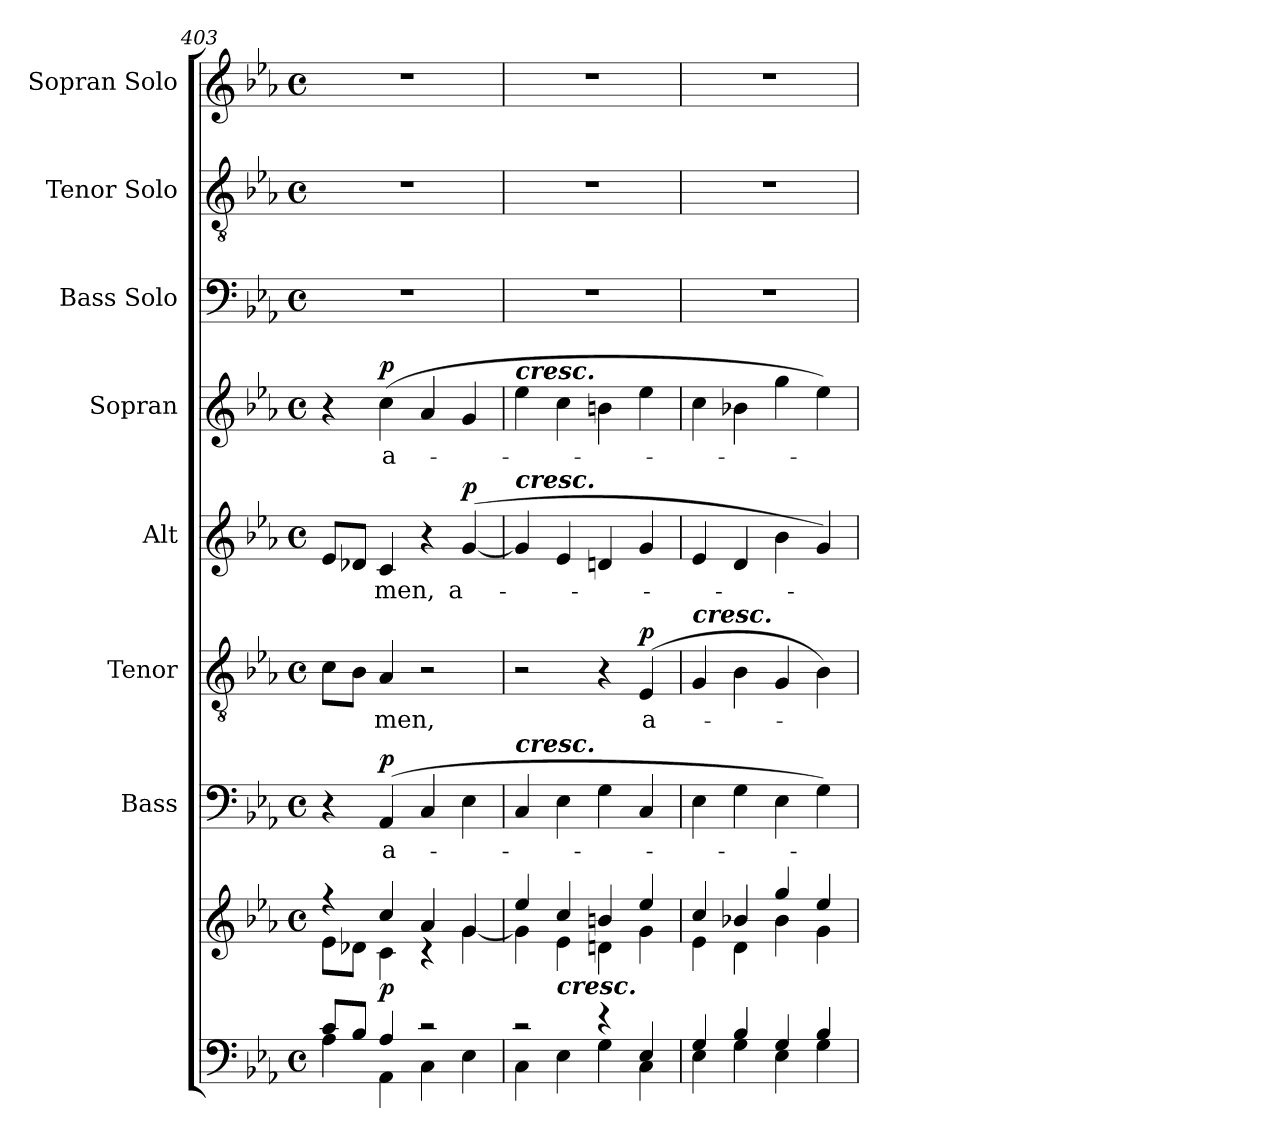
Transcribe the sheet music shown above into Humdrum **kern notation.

**kern	**kern	**dynam	**kern	**text	**dynam	**kern	**text	**dynam	**kern	**text	**dynam	**kern	**text	**dynam	**kern	**kern	**kern
*part8	*part8	*part8	*part7	*part7	*part7	*part6	*part6	*part6	*part5	*part5	*part5	*part4	*part4	*part4	*part3	*part2	*part1
*staff9	*staff8	*staff8/9	*staff7	*staff7	*staff7	*staff6	*staff6	*staff6	*staff5	*staff5	*staff5	*staff4	*staff4	*staff4	*staff3	*staff2	*staff1
*	*	*	*I"Bass	*	*	*I"Tenor	*	*	*I"Alt	*	*	*I"Sopran	*	*	*I"Bass Solo	*I"Tenor Solo	*I"Sopran Solo
*	*	*	*I'B.	*	*	*I'T.	*	*	*I'A.	*	*	*I'S.	*	*	*I'B. Solo	*I'T. Solo	*I'S. Solo
*clefF4	*clefG2	*	*clefF4	*	*	*clefGv2	*	*	*clefG2	*	*	*clefG2	*	*	*clefF4	*clefGv2	*clefG2
*k[b-e-a-]	*k[b-e-a-]	*	*k[b-e-a-]	*	*	*k[b-e-a-]	*	*	*k[b-e-a-]	*	*	*k[b-e-a-]	*	*	*k[b-e-a-]	*k[b-e-a-]	*k[b-e-a-]
*E-:	*E-:	*	*E-:	*	*	*E-:	*	*	*E-:	*	*	*E-:	*	*	*E-:	*E-:	*E-:
*M4/4	*M4/4	*	*M4/4	*	*	*M4/4	*	*	*M4/4	*	*	*M4/4	*	*	*M4/4	*M4/4	*M4/4
*met(c)	*met(c)	*	*met(c)	*	*	*met(c)	*	*	*met(c)	*	*	*met(c)	*	*	*met(c)	*met(c)	*met(c)
=403	=403	=403	=403	=403	=403	=403	=403	=403	=403	=403	=403	=403	=403	=403	=403	=403	=403
*^	*^	*	*	*	*	*	*	*	*	*	*	*	*	*	*	*	*
8c/L	4A-\	4ree	8e-\L	.	4r	.	.	8c\L	.	.	8e-/L	.	.	4r	.	.	1r	1r	1r
8B-/J	.	.	8d-X\J	.	.	.	.	8B-\J	.	.	8d-X/J	.	.	.	.	.	.	.	.
!	!	!	!	!LO:DY:b	!	!LO:LY:b	!LO:DY:a	!	!LO:LY:b	!	!	!LO:LY:b	!	!	!LO:LY:b	!LO:DY:a	!	!	!
4A-/	4AA-\	4cc/	4c\	p	(4AA-/	a-	p	4A-/	-men,	.	4c/	-men,	.	(>4cc\	a-	p	.	.	.
2rc	4C\	4a-/	4rc	.	4C/	.	.	2r	.	.	4r	.	.	4a-/	.	.	.	.	.
!	!	!	!	!	!	!	!	!	!	!	!	!LO:LY:b	!LO:DY:a	!	!	!	!	!	!
.	4E-\	4g/	[<4g\	.	4E-\	.	.	.	.	.	([4g/	a-	p	4g/	.	.	.	.	.
!!LO:LB:g=z
=404	=404	=404	=404	=404	=404	=404	=404	=404	=404	=404	=404	=404	=404	=404	=404	=404	=404	=404	=404
!	!	!	!	!	!	!	!	!	!	!	!	!	!	!LO:TX:a:Bi:t=cresc.	!	!	!	!	!
!	!	!	!	!	!	!	!	!	!	!	!LO:TX:a:Bi:t=cresc.	!	!	!	!	!	!	!	!
!	!	!	!	!	!LO:TX:a:Bi:t=cresc.	!	!	!	!	!	!	!	!	!	!	!	!	!	!
2rc	4C\	4ee-/	4g\]	.	4C/	.	.	2r	.	.	4g/]	.	.	4ee-\	.	.	1r	1r	1r
!	!	!LO:TX:b:Bi:t=cresc.	!	!	!	!	!	!	!	!	!	!	!	!	!	!	!	!	!
.	4E-\	4cc/	4e-\	.	4E-\	.	.	.	.	.	4e-/	.	.	4cc\	.	.	.	.	.
4rd	4G\	4bn/	4dn\	.	4G\	.	.	4r	.	.	4dn/	.	.	4bn\	.	.	.	.	.
!	!	!	!	!	!	!	!	!	!LO:LY:b	!LO:DY:a	!	!	!	!	!	!	!	!	!
4E-/	4C\	4ee-/	4g\	.	4C/	.	.	(4E-/	a-	p	4g/	.	.	4ee-\	.	.	.	.	.
=405	=405	=405	=405	=405	=405	=405	=405	=405	=405	=405	=405	=405	=405	=405	=405	=405	=405	=405	=405
!	!	!	!	!	!	!	!	!LO:TX:a:Bi:t=cresc.	!	!	!	!	!	!	!	!	!	!	!
4G/	4E-\	4cc/	4e-\	.	4E-\	.	.	4G/	.	.	4e-/	.	.	4cc\	.	.	1r	1r	1r
4B-/	4G\	4b-X/	4d\	.	4G\	.	.	4B-\	.	.	4d/	.	.	4b-X\	.	.	.	.	.
4G/	4E-\	4gg/	4b-\	.	4E-\	.	.	4G/	.	.	4b-\	.	.	4gg\	.	.	.	.	.
4B-/	4G\	4ee-/	4g\	.	4G\)	.	.	4B-\)	.	.	4g/)	.	.	4ee-\)	.	.	.	.	.
*v	*v	*	*	*	*	*	*	*	*	*	*	*	*	*	*	*	*	*	*
*	*v	*v	*	*	*	*	*	*	*	*	*	*	*	*	*	*	*	*
=	=	=	=	=	=	=	=	=	=	=	=	=	=	=	=	=	=
*-	*-	*-	*-	*-	*-	*-	*-	*-	*-	*-	*-	*-	*-	*-	*-	*-	*-
